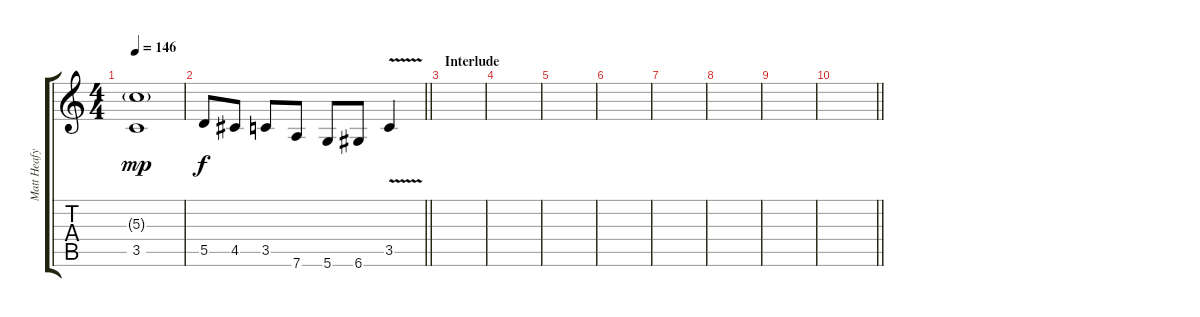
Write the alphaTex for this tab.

\track ("Matt Heafy Solo I" "Matt Heafy") {instrument distortionguitar}
\staff {score tabs}
\tuning (E4 B3 G3 D3 A2 D2) {hide}
\ts (4 4)
\tempo 146
\clef g2
\ks c
(5.3{g} 3.5).1{dy mp} |
\barLineRight lightlight
5.5.8{dy f} 4.5.8 3.5.8 7.6.8 5.6.8 6.6.8 3.5{v}.4 |
\section ("" "Interlude")
|
|
|
|
|
|
|
\barLineRight lightlight
